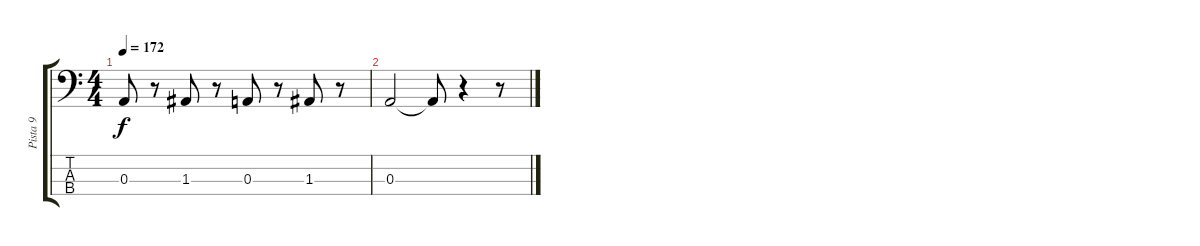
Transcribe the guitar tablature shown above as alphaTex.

\track ("Pista 9" "Pista 9") {instrument electricbassfinger}
\staff {score tabs}
\tuning (G2 D2 A1 E1) {hide}
\ts (4 4)
\tempo 172
\clef f4
\ks c
0.3.8{dy f} r.8 1.3.8 r.8 0.3.8 r.8 1.3.8 r.8 |
0.3.2 0.3{t}.8 r.4 r.8
